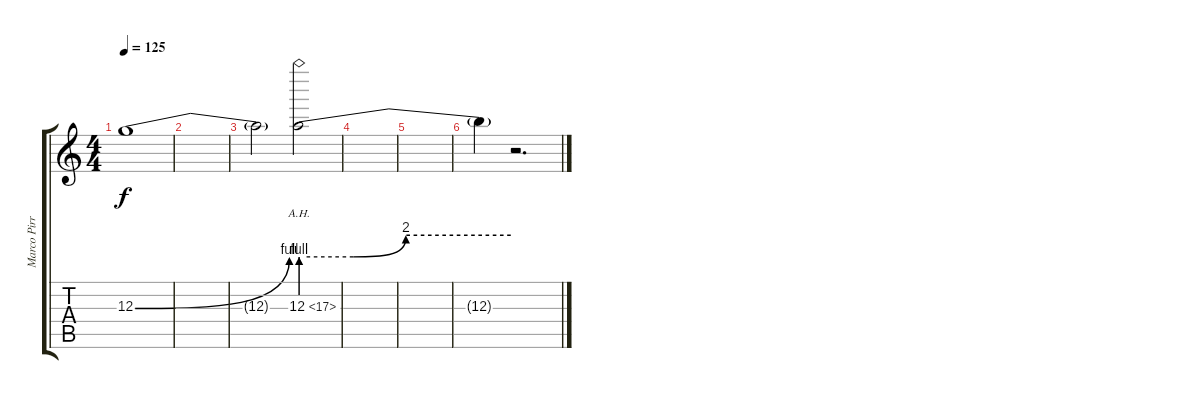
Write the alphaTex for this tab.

\track ("Marco Pirroni" "Marco Pirr") {instrument overdrivenguitar}
\staff {score tabs}
\tuning (E4 B3 G3 D3 A2 E2) {hide}
\ts (4 4)
\tempo 125
\clef g2
\ks c
12.3{be (bend 0 0 60 4)}.1{dy f} |
|
12.3{t}.2 12.3{be (custom 0 4 15 4 30 8 60 8) ah 5}.2 |
|
|
12.3{t}.4 r.2{d}
